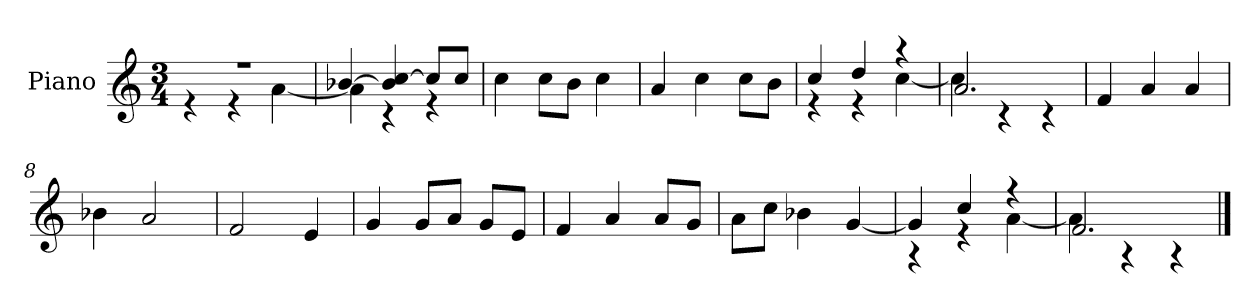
**kern
*part1
*staff1
*I"Piano
*I'P-no
*clefG2
*k[]
*M3/4
*MM180
=1
*^
2.r	4r
.	4r
.	[4a\
=2	=2
[4b-X/	4a\]
4b-/] [4cc/	4r
8cc/L]	4r
8cc/J	.
*v	*v
=3
4cc\
8cc\L
8b\J
4cc\
=4
4a/
4cc\
8cc\L
8b\J
=5
*^
4cc/	4r
4dd/	4r
4r	[4cc\
=6	=6
2.a/	4cc\]
.	4r
.	4r
*v	*v
=7
4f/
4a/
4a/
=8
4b-X\
2a/
=9
2f/
4e/
!!LO:LB:g=z
=10
4g/
8g/L
8a/J
8g/L
8e/J
=11
4f/
4a/
8a/L
8g/J
=12
8a\L
8cc\J
4b-X\
[4g/
=13
*^
4g/]	4r
4cc/	4r
4r	[4a\
=14	=14
2.f/	4a\]
.	4r
.	4r
*v	*v
==
*-
